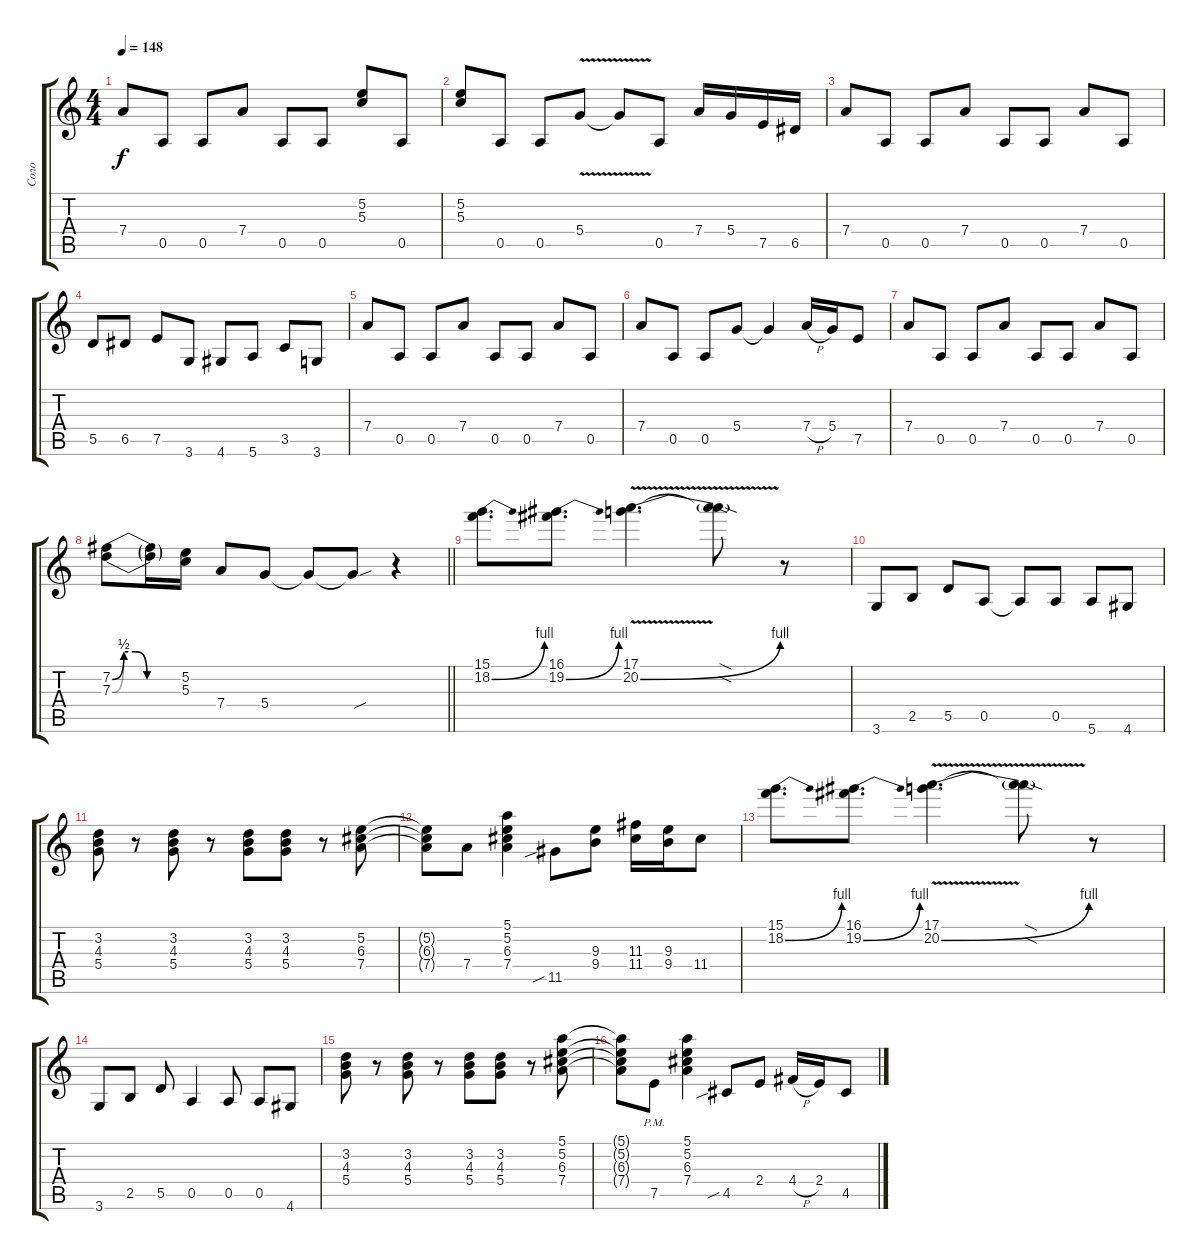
\track ("Соло" "Соло") {instrument electricguitarjazz}
\staff {score tabs}
\tuning (E4 B3 G3 D3 A2 E2) {hide}
\ts (4 4)
\tempo 148
\clef g2
\ks c
7.4.8{dy f} 0.5.8 0.5.8 7.4.8 0.5.8 0.5.8 (5.2 5.3).8 0.5.8 |
(5.2 5.3).8 0.5.8 0.5.8 5.4{v}.8 5.4{t}.8 0.5.8 7.4.16 5.4.16 7.5.16 6.5.16 |
7.4.8 0.5.8 0.5.8 7.4.8 0.5.8 0.5.8 7.4.8 0.5.8 |
5.5.8 6.5.8 7.5.8 3.6.8 4.6.8 5.6.8 3.5.8 3.6.8 |
7.4.8 0.5.8 0.5.8 7.4.8 0.5.8 0.5.8 7.4.8 0.5.8 |
7.4.8 0.5.8 0.5.8 5.4.8 5.4{t}.4 7.4{h}.16 5.4.16 7.5.8 |
7.4.8 0.5.8 0.5.8 7.4.8 0.5.8 0.5.8 7.4.8 0.5.8 |
\barLineRight lightlight
(7.2{be (custom 0 0 10 2 20 2 30 0 60 0)} 7.3{be (custom 0 0 10 2 20 2 30 0 60 0)}).8{volume 12 instrument distortionguitar} (7.2{t} 7.3{t}).16 (5.2 5.3).16 7.4.8 5.4.8 5.4{t}.8 5.4{sou t}.8 r.4 |
(15.1 18.2{be (bend 0 0 60 4)}).8{d} (16.1 19.2{be (bend 0 0 60 4)}).8{d} (17.1 20.2{be (bend 0 0 60 4) v}).4{d} (17.1{sod t} 20.2{sod t}).8 r.8 |
3.6.8{volume 16 instrument electricguitarjazz} 2.5.8 5.5.8 0.5.8 0.5{t}.8 0.5.8 5.6.8 4.6.8 |
(3.2 4.3 5.4).8 r.8 (3.2 4.3 5.4).8 r.8 (3.2 4.3 5.4).8 (3.2 4.3 5.4).8 r.8 (5.2 6.3 7.4).8 |
(5.2{t} 6.3{t} 7.4{t}).8 7.4.8 (5.1 5.2 6.3 7.4).4 11.5{sib}.8 (9.3 9.4).8 (11.3 11.4).16 (9.3 9.4).16 11.4.8 |
(15.1 18.2{be (bend 0 0 60 4)}).8{d instrument distortionguitar} (16.1 19.2{be (bend 0 0 60 4)}).8{d} (17.1 20.2{be (bend 0 0 60 4) v}).4{d} (17.1{sod t} 20.2{sod t}).8 r.8 |
3.6.8{instrument electricguitarjazz} 2.5.8 5.5.8 0.5.4 0.5.8 0.5.8 4.6.8 |
(3.2 4.3 5.4).8 r.8 (3.2 4.3 5.4).8 r.8 (3.2 4.3 5.4).8 (3.2 4.3 5.4).8 r.8 (5.1 5.2 6.3 7.4).8 |
(5.1{t} 5.2{t} 6.3{t} 7.4{t}).8 7.5{pm}.8 (5.1 5.2 6.3 7.4).4 4.5{sib}.8 2.4.8 4.4{h}.16 2.4.16 4.5.8
